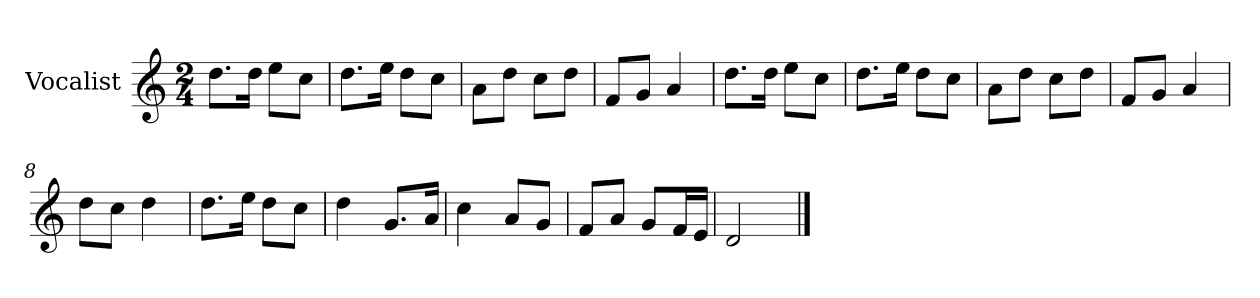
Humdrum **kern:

**kern
*part1
*staff1
*I"Vocalist
*k[]
*C:
*M2/4
=
8.ddL
16ddJk
8eeL
8ccJ
=1
8.ddL
16eeJk
8ddL
8ccJ
=2
8aL
8ddJ
8ccL
8ddJ
=3
8fL
8gJ
4a
=4
8.ddL
16ddJk
8eeL
8ccJ
=5
8.ddL
16eeJk
8ddL
8ccJ
=6
8aL
8ddJ
8ccL
8ddJ
=7
8fL
8gJ
4a
=8
8ddL
8ccJ
4dd
=9
8.ddL
16eeJk
8ddL
8ccJ
=10
4dd
8.gL
16aJk
=11
4cc
8aL
8gJ
=12
8fL
8aJ
8gL
16fL
16eJJ
=13
2d
==
*-
